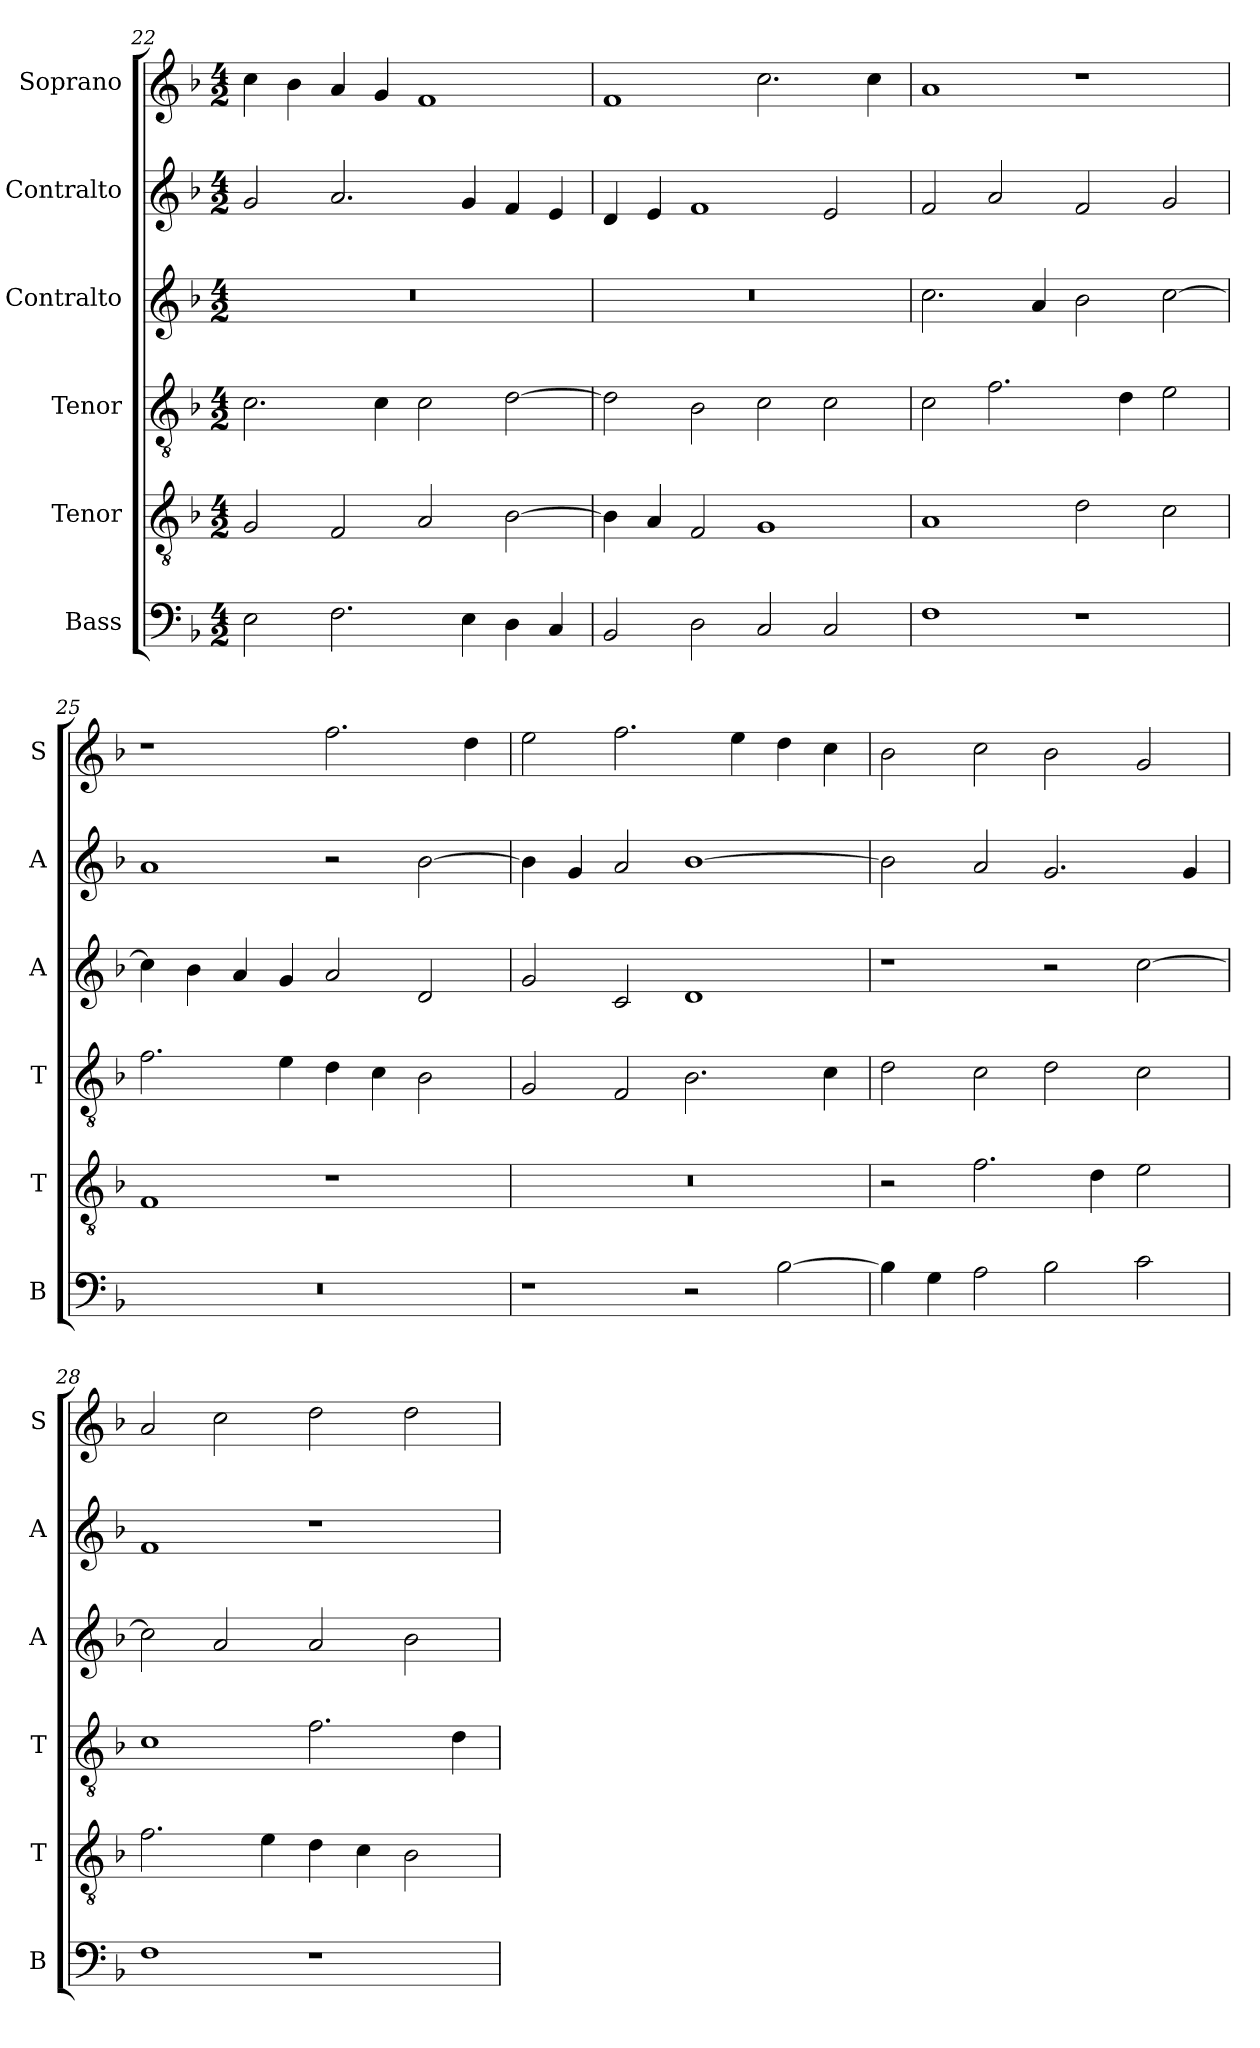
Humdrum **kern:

**kern	**kern	**kern	**kern	**kern	**kern
*part6	*part5	*part4	*part3	*part2	*part1
*staff6	*staff5	*staff4	*staff3	*staff2	*staff1
*I"Bass	*I"Tenor	*I"Tenor	*I"Contralto	*I"Contralto	*I"Soprano
*I'B	*I'T	*I'T	*I'A	*I'A	*I'S
*clefF4	*clefGv2	*clefGv2	*clefG2	*clefG2	*clefG2
*k[b-]	*k[b-]	*k[b-]	*k[b-]	*k[b-]	*k[b-]
*F:ion	*F:ion	*F:ion	*F:ion	*F:ion	*F:ion
*M4/2	*M4/2	*M4/2	*M4/2	*M4/2	*M4/2
=22	=22	=22	=22	=22	=22
2E	2G	2.c	0r	2g	4cc
.	.	.	.	.	4b-
2.F	2F	.	.	2.a	4a
.	.	4c	.	.	4g
.	2A	2c	.	.	1f
4E	.	.	.	4g	.
4D	[2B-	[2d	.	4f	.
4C	.	.	.	4e	.
=23	=23	=23	=23	=23	=23
2BB-	4B-]	2d]	0r	4d	1f
.	4A	.	.	4e	.
2D	2F	2B-	.	1f	.
2C	1G	2c	.	.	2.cc
2C	.	2c	.	2e	.
.	.	.	.	.	4cc
=24	=24	=24	=24	=24	=24
1F	1A	2c	2.cc	2f	1a
.	.	2.f	.	2a	.
.	.	.	4a	.	.
1r	2d	.	2b-	2f	1r
.	.	4d	.	.	.
.	2c	2e	[2cc	2g	.
=25	=25	=25	=25	=25	=25
0r	1F	2.f	4cc]	1a	1r
.	.	.	4b-	.	.
.	.	.	4a	.	.
.	.	4e	4g	.	.
.	1r	4d	2a	2r	2.ff
.	.	4c	.	.	.
.	.	2B-	2d	[2b-	.
.	.	.	.	.	4dd
=26	=26	=26	=26	=26	=26
1r	0r	2G	2g	4b-]	2ee
.	.	.	.	4g	.
.	.	2F	2c	2a	2.ff
2r	.	2.B-	1d	[1b-	.
.	.	.	.	.	4ee
[2B-	.	.	.	.	4dd
.	.	4c	.	.	4cc
=27	=27	=27	=27	=27	=27
4B-]	2r	2d	1r	2b-]	2b-
4G	.	.	.	.	.
2A	2.f	2c	.	2a	2cc
2B-	.	2d	2r	2.g	2b-
.	4d	.	.	.	.
2c	2e	2c	[2cc	.	2g
.	.	.	.	4g	.
=28	=28	=28	=28	=28	=28
1F	2.f	1c	2cc]	1f	2a
.	.	.	2a	.	2cc
.	4e	.	.	.	.
1r	4d	2.f	2a	1r	2dd
.	4c	.	.	.	.
.	2B-	.	2b-	.	2dd
.	.	4d	.	.	.
=	=	=	=	=	=
*-	*-	*-	*-	*-	*-
